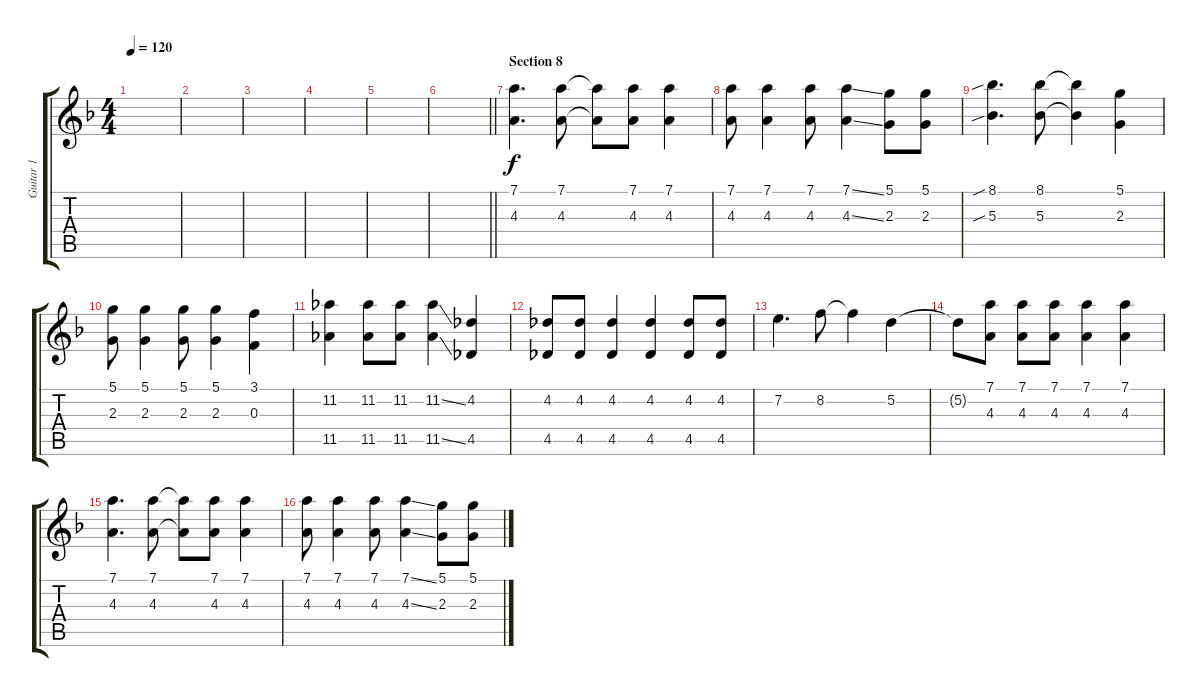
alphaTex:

\track ("Guitar 1" "Guitar 1") {instrument distortionguitar}
\staff {score tabs}
\tuning (D4 A3 F3 D3 A2 D2) {hide}
\ts (4 4)
\tempo 120
\clef g2
\ks f
|
|
|
|
|
\barLineRight lightlight
|
\section ("" "Section 8")
(7.1 4.3).4{d} (7.1 4.3).8 (7.1{t} 4.3{t}).8 (7.1 4.3).8 (7.1 4.3).4 |
(7.1 4.3).8 (7.1 4.3).4 (7.1 4.3).8 (7.1{ss} 4.3{ss}).4 (5.1 2.3).8 (5.1 2.3).8 |
(8.1{sib} 5.3{sib}).4{d} (8.1 5.3).8 (8.1{t} 5.3{t}).4 (5.1 2.3).4 |
(5.1 2.3).8 (5.1 2.3).4 (5.1 2.3).8 (5.1 2.3).4 (3.1 0.3).4 |
(11.2 11.5).4 (11.2 11.5).8 (11.2 11.5).8 (11.2{ss} 11.5{ss}).4 (4.2 4.5).4 |
(4.2 4.5).8 (4.2 4.5).8 (4.2 4.5).4 (4.2 4.5).4 (4.2 4.5).8 (4.2 4.5).8 |
7.2.4{d} 8.2.8 8.2{t}.4 5.2.4 |
5.2{t}.8 (7.1 4.3).8 (7.1 4.3).8 (7.1 4.3).8 (7.1 4.3).4 (7.1 4.3).4 |
(7.1 4.3).4{d} (7.1 4.3).8 (7.1{t} 4.3{t}).8 (7.1 4.3).8 (7.1 4.3).4 |
(7.1 4.3).8 (7.1 4.3).4 (7.1 4.3).8 (7.1{ss} 4.3{ss}).4 (5.1 2.3).8 (5.1 2.3).8
